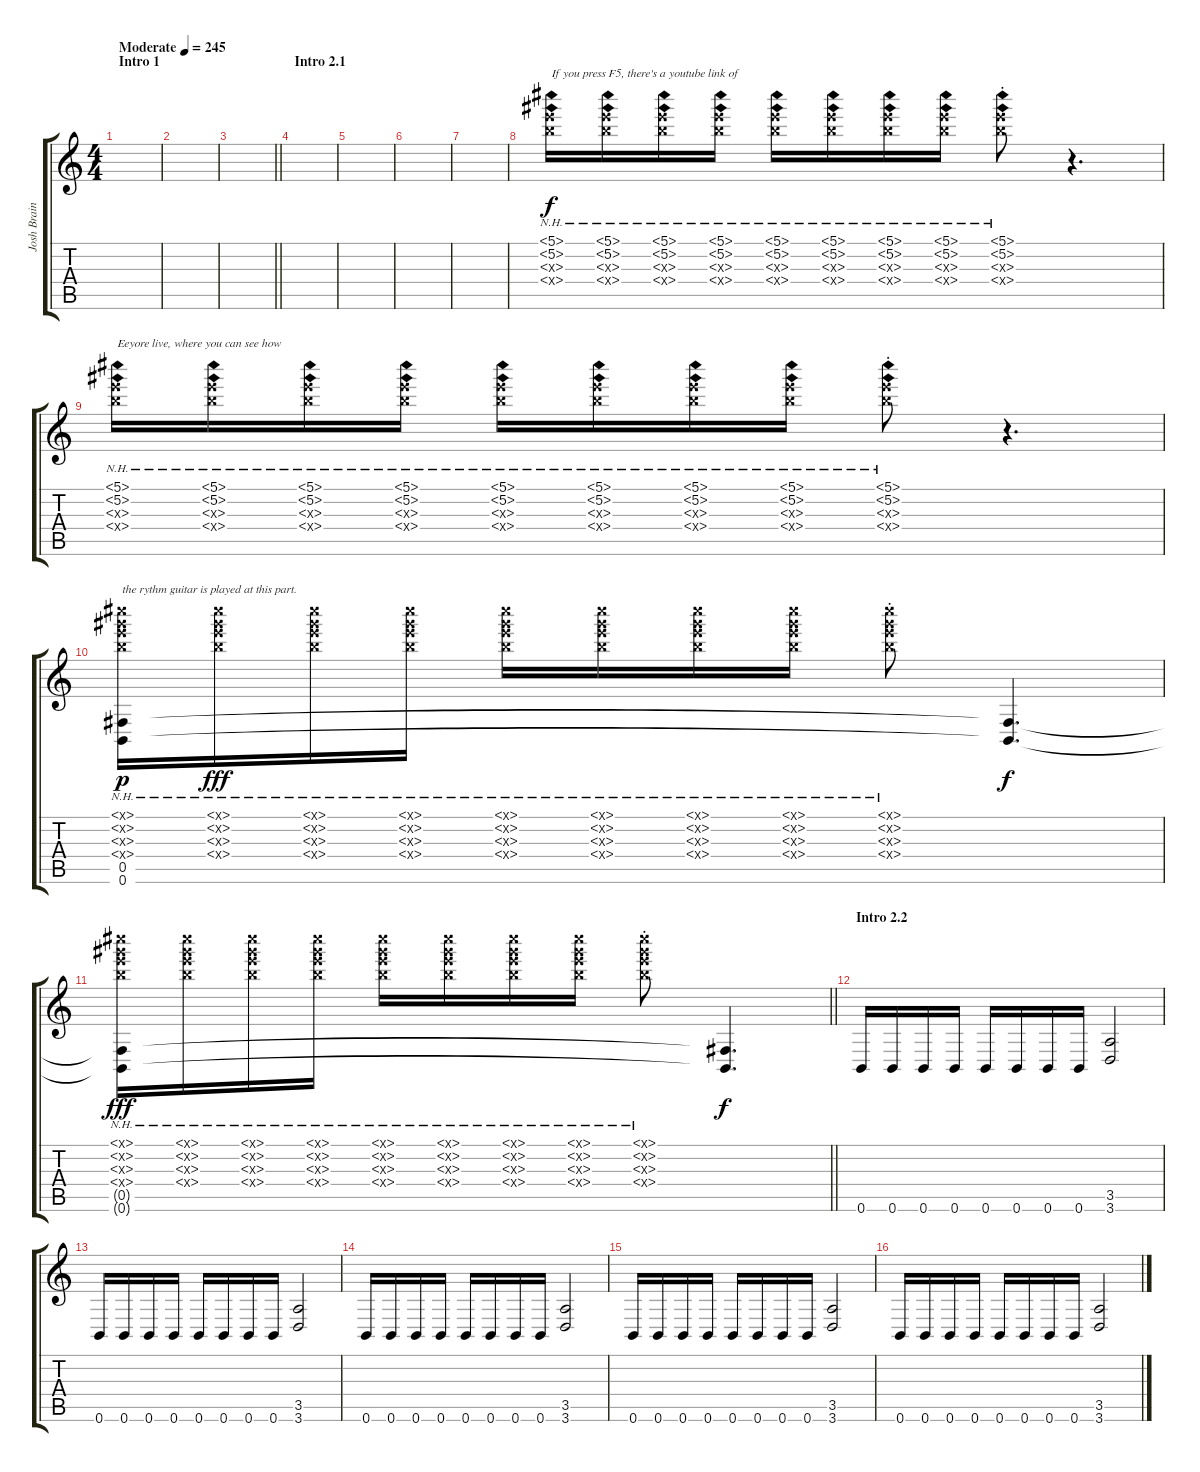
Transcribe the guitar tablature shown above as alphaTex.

\track ("Josh Brainard" "Josh Brain") {instrument distortionguitar}
\staff {score tabs}
\tuning (Db4 Ab3 E3 B2 Gb2 B1) {hide}
\ts (4 4)
\section ("" "Intro 1")
\tempo (245 "Moderate")
\clef g2
\ks c
|
|
\barLineRight lightlight
|
\section ("" "Intro 2.1")
|
|
|
|
(5.1{nh} 5.2{nh} 5.3{nh x} 5.4{nh x}).16{txt "If you press F5, there's a youtube link of" instrument overdrivenguitar} (5.1{nh} 5.2{nh} 5.3{nh x} 5.4{nh x}).16 (5.1{nh} 5.2{nh} 5.3{nh x} 5.4{nh x}).16 (5.1{nh} 5.2{nh} 5.3{nh x} 5.4{nh x}).16 (5.1{nh} 5.2{nh} 5.3{nh x} 5.4{nh x}).16 (5.1{nh} 5.2{nh} 5.3{nh x} 5.4{nh x}).16 (5.1{nh} 5.2{nh} 5.3{nh x} 5.4{nh x}).16 (5.1{nh} 5.2{nh} 5.3{nh x} 5.4{nh x}).16 (5.1{nh st} 5.2{nh st} 5.3{nh x} 5.4{nh x}).8 r.4{d} |
(5.1{nh} 5.2{nh} 5.3{nh x} 5.4{nh x}).16{txt "Eeyore live, where you can see how"} (5.1{nh} 5.2{nh} 5.3{nh x} 5.4{nh x}).16 (5.1{nh} 5.2{nh} 5.3{nh x} 5.4{nh x}).16 (5.1{nh} 5.2{nh} 5.3{nh x} 5.4{nh x}).16 (5.1{nh} 5.2{nh} 5.3{nh x} 5.4{nh x}).16 (5.1{nh} 5.2{nh} 5.3{nh x} 5.4{nh x}).16 (5.1{nh} 5.2{nh} 5.3{nh x} 5.4{nh x}).16 (5.1{nh} 5.2{nh} 5.3{nh x} 5.4{nh x}).16 (5.1{nh st} 5.2{nh st} 5.3{nh x} 5.4{nh x}).8 r.4{d} |
(5.1{nh x} 5.2{nh x} 5.3{nh x} 5.4{nh x} 0.5 0.6).16{txt "the rythm guitar is played at this part." dy p} (5.1{nh x} 5.2{nh x} 5.3{nh x} 5.4{nh x}).16{dy fff} (5.1{nh x} 5.2{nh x} 5.3{nh x} 5.4{nh x}).16 (5.1{nh x} 5.2{nh x} 5.3{nh x} 5.4{nh x}).16 (5.1{nh x} 5.2{nh x} 5.3{nh x} 5.4{nh x}).16 (5.1{nh x} 5.2{nh x} 5.3{nh x} 5.4{nh x}).16 (5.1{nh x} 5.2{nh x} 5.3{nh x} 5.4{nh x}).16 (5.1{nh x} 5.2{nh x} 5.3{nh x} 5.4{nh x}).16 (5.1{nh st x} 5.2{nh st x} 5.3{nh x} 5.4{nh x}).8 (0.5{t} 0.6{t}).4{d dy f} |
\barLineRight lightlight
(5.1{nh x} 5.2{nh x} 5.3{nh x} 5.4{nh x} 0.5{t} 0.6{t}).16{dy fff} (5.1{nh x} 5.2{nh x} 5.3{nh x} 5.4{nh x}).16 (5.1{nh x} 5.2{nh x} 5.3{nh x} 5.4{nh x}).16 (5.1{nh x} 5.2{nh x} 5.3{nh x} 5.4{nh x}).16 (5.1{nh x} 5.2{nh x} 5.3{nh x} 5.4{nh x}).16 (5.1{nh x} 5.2{nh x} 5.3{nh x} 5.4{nh x}).16 (5.1{nh x} 5.2{nh x} 5.3{nh x} 5.4{nh x}).16 (5.1{nh x} 5.2{nh x} 5.3{nh x} 5.4{nh x}).16 (5.1{nh st x} 5.2{nh st x} 5.3{nh x} 5.4{nh x}).8 (0.5{t} 0.6{t}).4{d dy f} |
\section ("" "Intro 2.2")
0.6.16 0.6.16 0.6.16 0.6.16 0.6.16 0.6.16 0.6.16 0.6.16 (3.5 3.6).2 |
0.6.16 0.6.16 0.6.16 0.6.16 0.6.16 0.6.16 0.6.16 0.6.16 (3.5 3.6).2 |
0.6.16 0.6.16 0.6.16 0.6.16 0.6.16 0.6.16 0.6.16 0.6.16 (3.5 3.6).2 |
0.6.16 0.6.16 0.6.16 0.6.16 0.6.16 0.6.16 0.6.16 0.6.16 (3.5 3.6).2 |
0.6.16 0.6.16 0.6.16 0.6.16 0.6.16 0.6.16 0.6.16 0.6.16 (3.5 3.6).2
